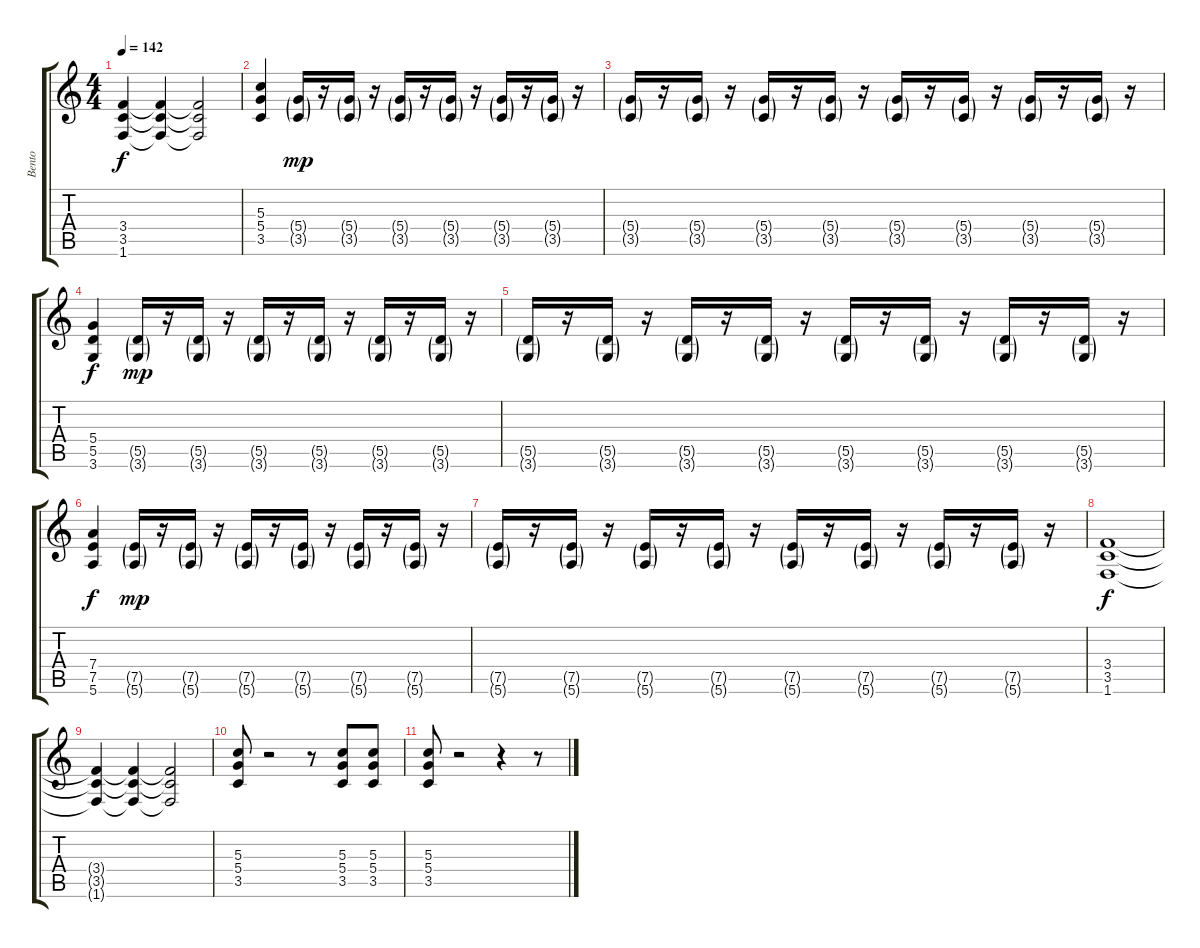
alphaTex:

\track ("Bento" "Bento") {instrument distortionguitar}
\staff {score tabs}
\tuning (E4 B3 G3 D3 A2 E2) {hide}
\ts (4 4)
\tempo 142
\clef g2
\ks c
(3.4{t} 3.5{t} 1.6{t}).4{dy f} (3.4{t} 3.5{t} 1.6{t}).4 (3.4{t} 3.5{t} 1.6{t}).2 |
(5.3 5.4 3.5).4 (5.4{g} 3.5{g}).16{dy mp} r.16 (5.4{g} 3.5{g}).16 r.16 (5.4{g} 3.5{g}).16 r.16 (5.4{g} 3.5{g}).16 r.16 (5.4{g} 3.5{g}).16 r.16 (5.4{g} 3.5{g}).16 r.16 |
(5.4{g} 3.5{g}).16 r.16 (5.4{g} 3.5{g}).16 r.16 (5.4{g} 3.5{g}).16 r.16 (5.4{g} 3.5{g}).16 r.16 (5.4{g} 3.5{g}).16 r.16 (5.4{g} 3.5{g}).16 r.16 (5.4{g} 3.5{g}).16 r.16 (5.4{g} 3.5{g}).16 r.16 |
(5.4 5.5 3.6).4{dy f} (5.5{g} 3.6{g}).16{dy mp} r.16 (5.5{g} 3.6{g}).16 r.16 (5.5{g} 3.6{g}).16 r.16 (5.5{g} 3.6{g}).16 r.16 (5.5{g} 3.6{g}).16 r.16 (5.5{g} 3.6{g}).16 r.16 |
(5.5{g} 3.6{g}).16 r.16 (5.5{g} 3.6{g}).16 r.16 (5.5{g} 3.6{g}).16 r.16 (5.5{g} 3.6{g}).16 r.16 (5.5{g} 3.6{g}).16 r.16 (5.5{g} 3.6{g}).16 r.16 (5.5{g} 3.6{g}).16 r.16 (5.5{g} 3.6{g}).16 r.16 |
(7.4 7.5 5.6).4{dy f} (7.5{g} 5.6{g}).16{dy mp} r.16 (7.5{g} 5.6{g}).16 r.16 (7.5{g} 5.6{g}).16 r.16 (7.5{g} 5.6{g}).16 r.16 (7.5{g} 5.6{g}).16 r.16 (7.5{g} 5.6{g}).16 r.16 |
(7.5{g} 5.6{g}).16 r.16 (7.5{g} 5.6{g}).16 r.16 (7.5{g} 5.6{g}).16 r.16 (7.5{g} 5.6{g}).16 r.16 (7.5{g} 5.6{g}).16 r.16 (7.5{g} 5.6{g}).16 r.16 (7.5{g} 5.6{g}).16 r.16 (7.5{g} 5.6{g}).16 r.16 |
(3.4 3.5 1.6).1{dy f} |
(3.4{t} 3.5{t} 1.6{t}).4 (3.4{t} 3.5{t} 1.6{t}).4 (3.4{t} 3.5{t} 1.6{t}).2 |
(5.3 5.4 3.5).8 r.2 r.8 (5.3 5.4 3.5).8 (5.3 5.4 3.5).8 |
(5.3 5.4 3.5).8 r.2 r.4 r.8
